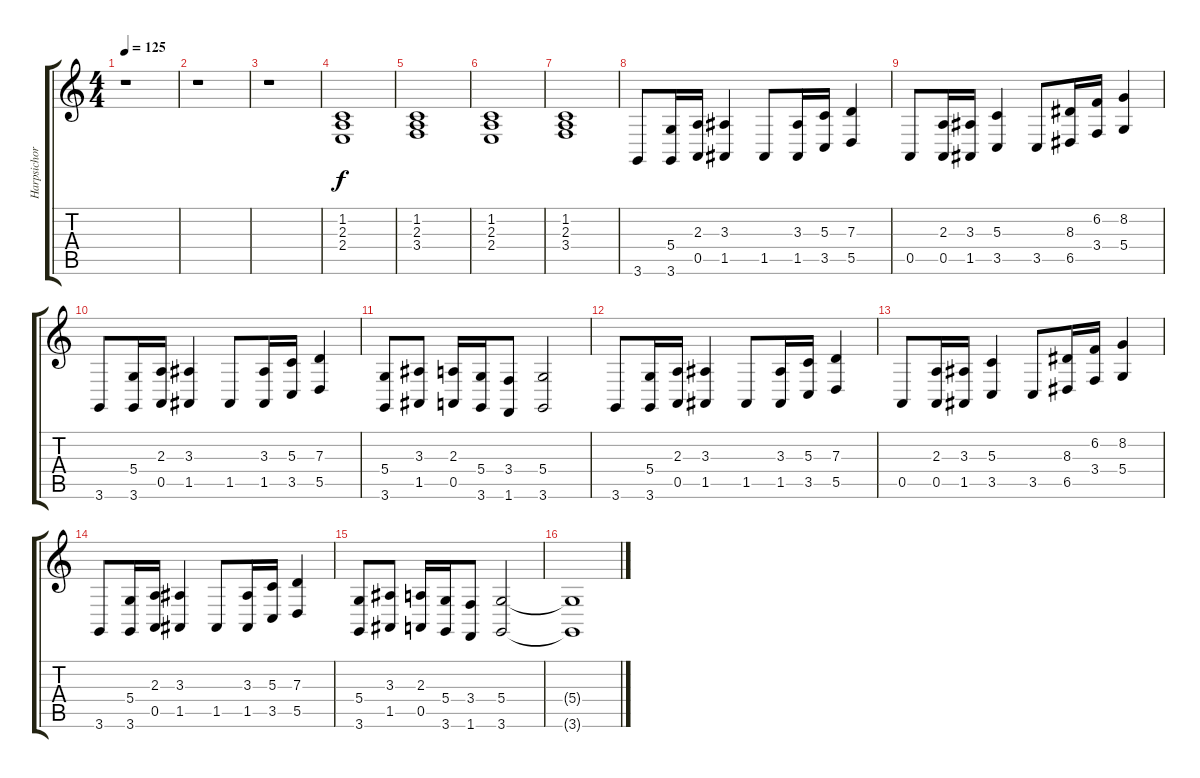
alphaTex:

\track ("Harpsichord" "Harpsichor") {instrument harpsichord}
\staff {score tabs}
\tuning (E4 B3 G3 D3 A2 E2) {hide}
\ts (4 4)
\tempo 125
\clef g2
\ks c
r.1{dy f} |
r.1 |
r.1 |
(1.2 2.3 2.4).1 |
(1.2 2.3 3.4).1 |
(1.2 2.3 2.4).1 |
(1.2 2.3 3.4).1 |
3.6.8 (5.4 3.6).16 (2.3 0.5).16 (3.3 1.5).4 1.5.8 (3.3 1.5).16 (5.3 3.5).16 (7.3 5.5).4 |
0.5.8 (2.3 0.5).16 (3.3 1.5).16 (5.3 3.5).4 3.5.8 (8.3 6.5).16 (6.2 3.4).16 (8.2 5.4).4 |
3.6.8 (5.4 3.6).16 (2.3 0.5).16 (3.3 1.5).4 1.5.8 (3.3 1.5).16 (5.3 3.5).16 (7.3 5.5).4 |
(5.4 3.6).8 (3.3 1.5).8 (2.3 0.5).16 (5.4 3.6).16 (3.4 1.6).8 (5.4 3.6).2 |
3.6.8 (5.4 3.6).16 (2.3 0.5).16 (3.3 1.5).4 1.5.8 (3.3 1.5).16 (5.3 3.5).16 (7.3 5.5).4 |
0.5.8 (2.3 0.5).16 (3.3 1.5).16 (5.3 3.5).4 3.5.8 (8.3 6.5).16 (6.2 3.4).16 (8.2 5.4).4 |
3.6.8 (5.4 3.6).16 (2.3 0.5).16 (3.3 1.5).4 1.5.8 (3.3 1.5).16 (5.3 3.5).16 (7.3 5.5).4 |
(5.4 3.6).8 (3.3 1.5).8 (2.3 0.5).16 (5.4 3.6).16 (3.4 1.6).8 (5.4 3.6).2 |
(5.4{t} 3.6{t}).1
